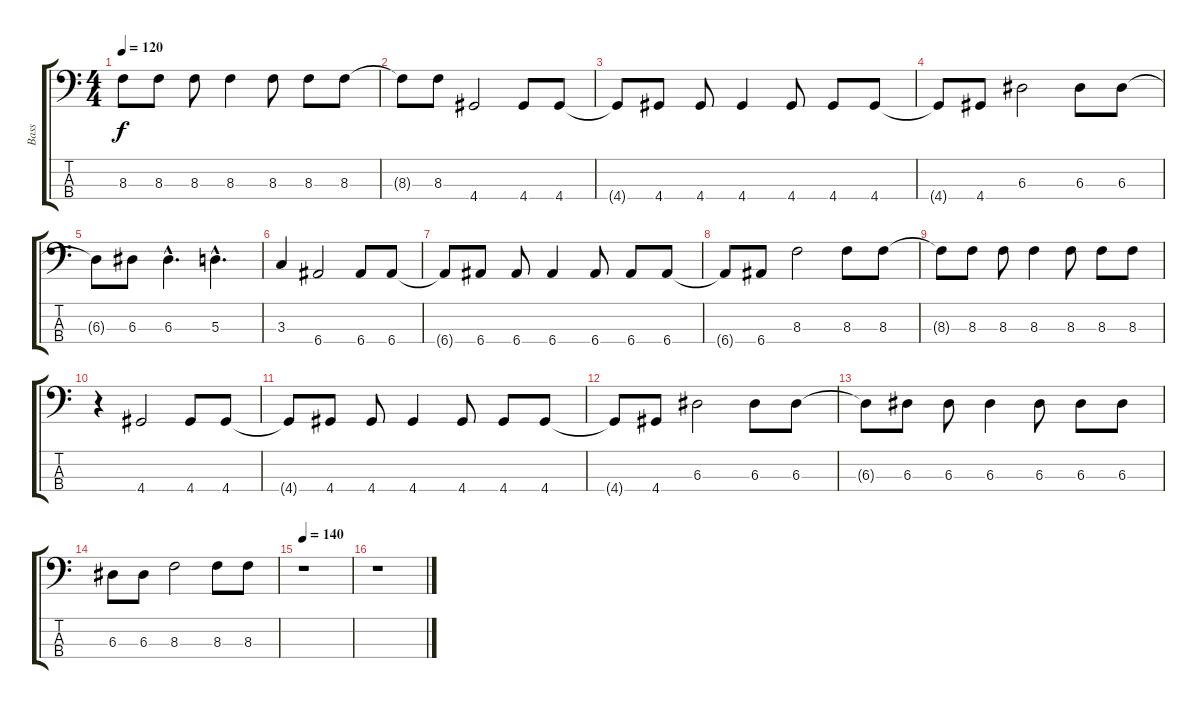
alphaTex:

\track ("Bass" "Bass") {instrument electricbassfinger}
\staff {score tabs}
\tuning (G2 D2 A1 E1) {hide}
\ts (4 4)
\tempo 120
\clef f4
\ks c
8.3{t}.8{dy f} 8.3.8 8.3.8 8.3.4 8.3.8 8.3.8 8.3.8 |
8.3{t}.8 8.3.8 4.4.2 4.4.8 4.4.8 |
4.4{t}.8 4.4.8 4.4.8 4.4.4 4.4.8 4.4.8 4.4.8 |
4.4{t}.8 4.4.8 6.3.2 6.3.8 6.3.8 |
6.3{t}.8 6.3.8 6.3{hac}.4{d} 5.3{hac}.4{d} |
3.3.4 6.4.2 6.4.8 6.4.8 |
6.4{t}.8 6.4.8 6.4.8 6.4.4 6.4.8 6.4.8 6.4.8 |
6.4{t}.8 6.4.8 8.3.2 8.3.8 8.3.8 |
8.3{t}.8 8.3.8 8.3.8 8.3.4 8.3.8 8.3.8 8.3.8 |
r.4 4.4.2 4.4.8 4.4.8 |
4.4{t}.8 4.4.8 4.4.8 4.4.4 4.4.8 4.4.8 4.4.8 |
4.4{t}.8 4.4.8 6.3.2 6.3.8 6.3.8 |
6.3{t}.8 6.3.8 6.3.8 6.3.4 6.3.8 6.3.8 6.3.8 |
6.3.8 6.3.8 8.3.2 8.3.8 8.3.8 |
\tempo 140
r.1 |
r.1
